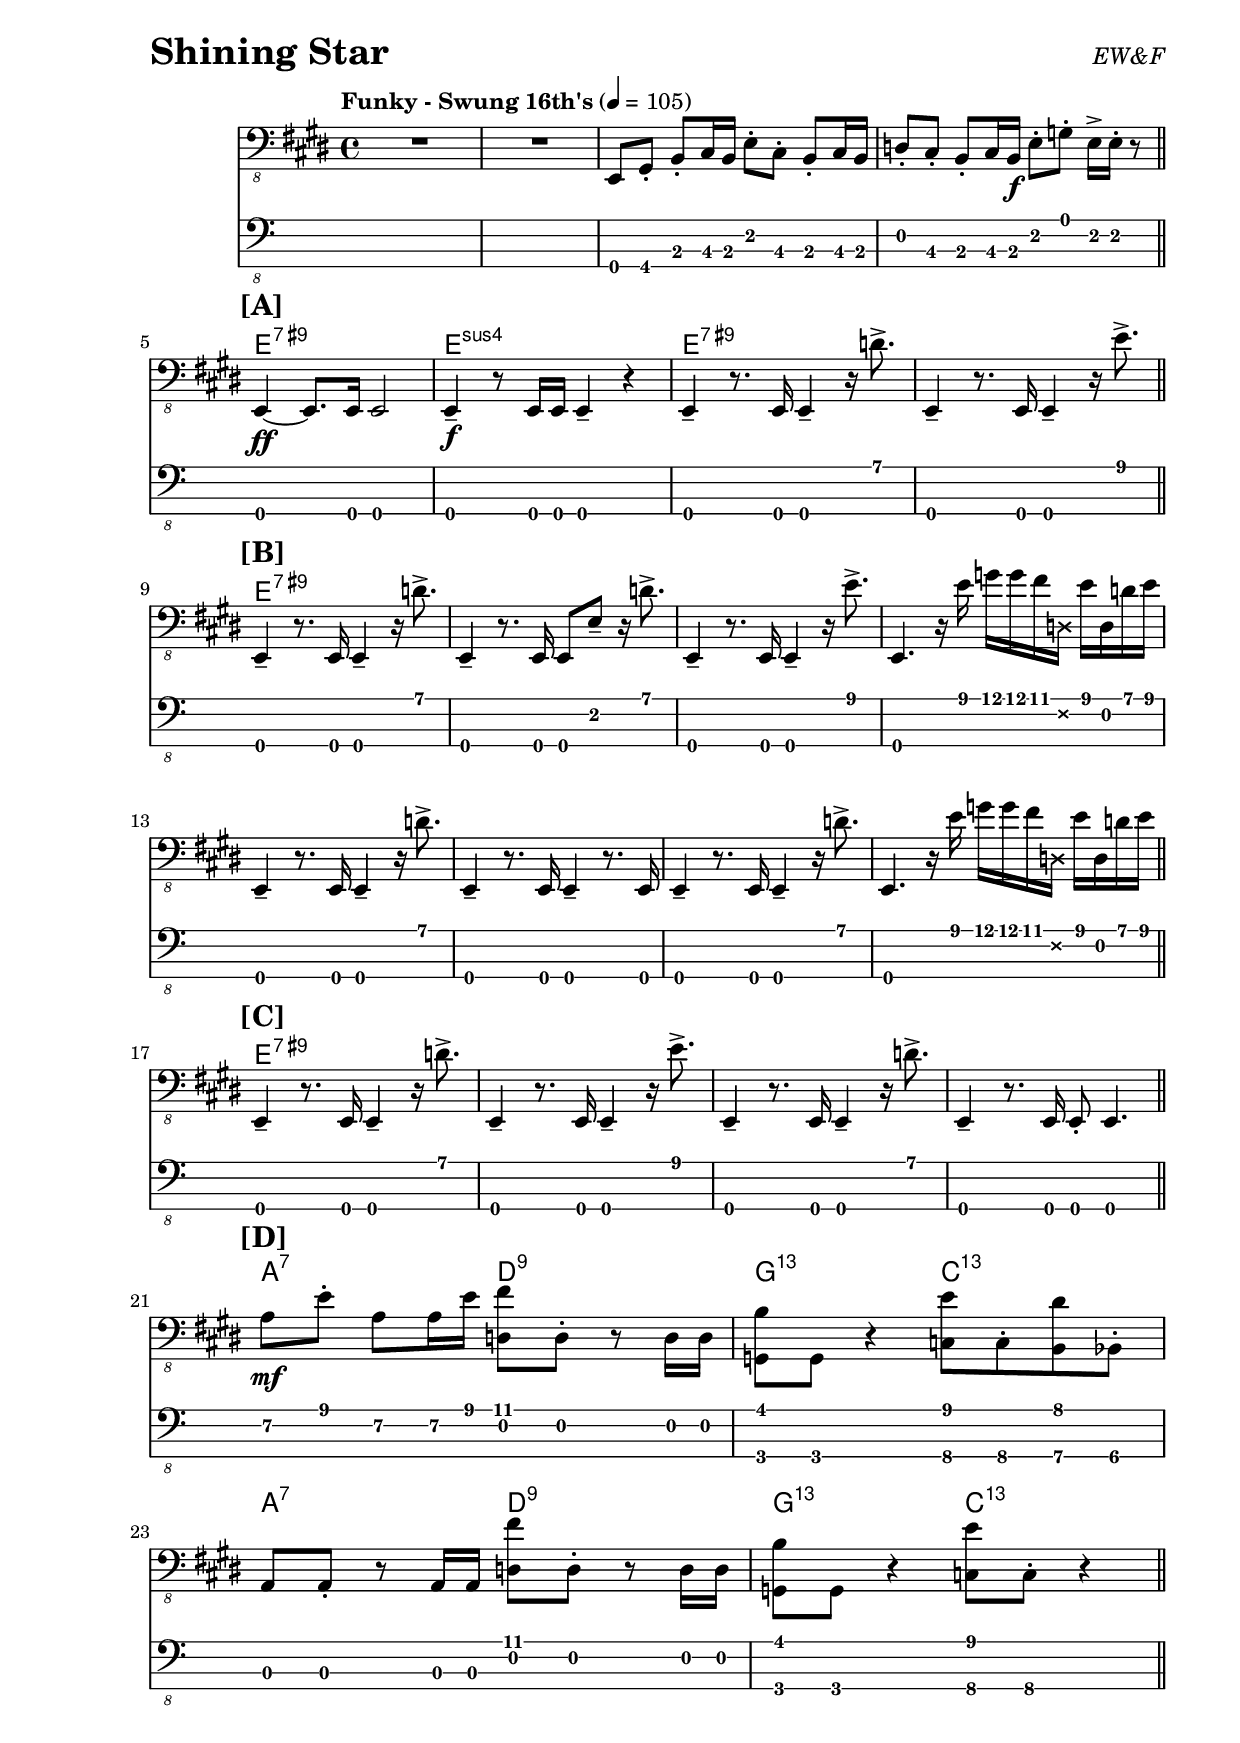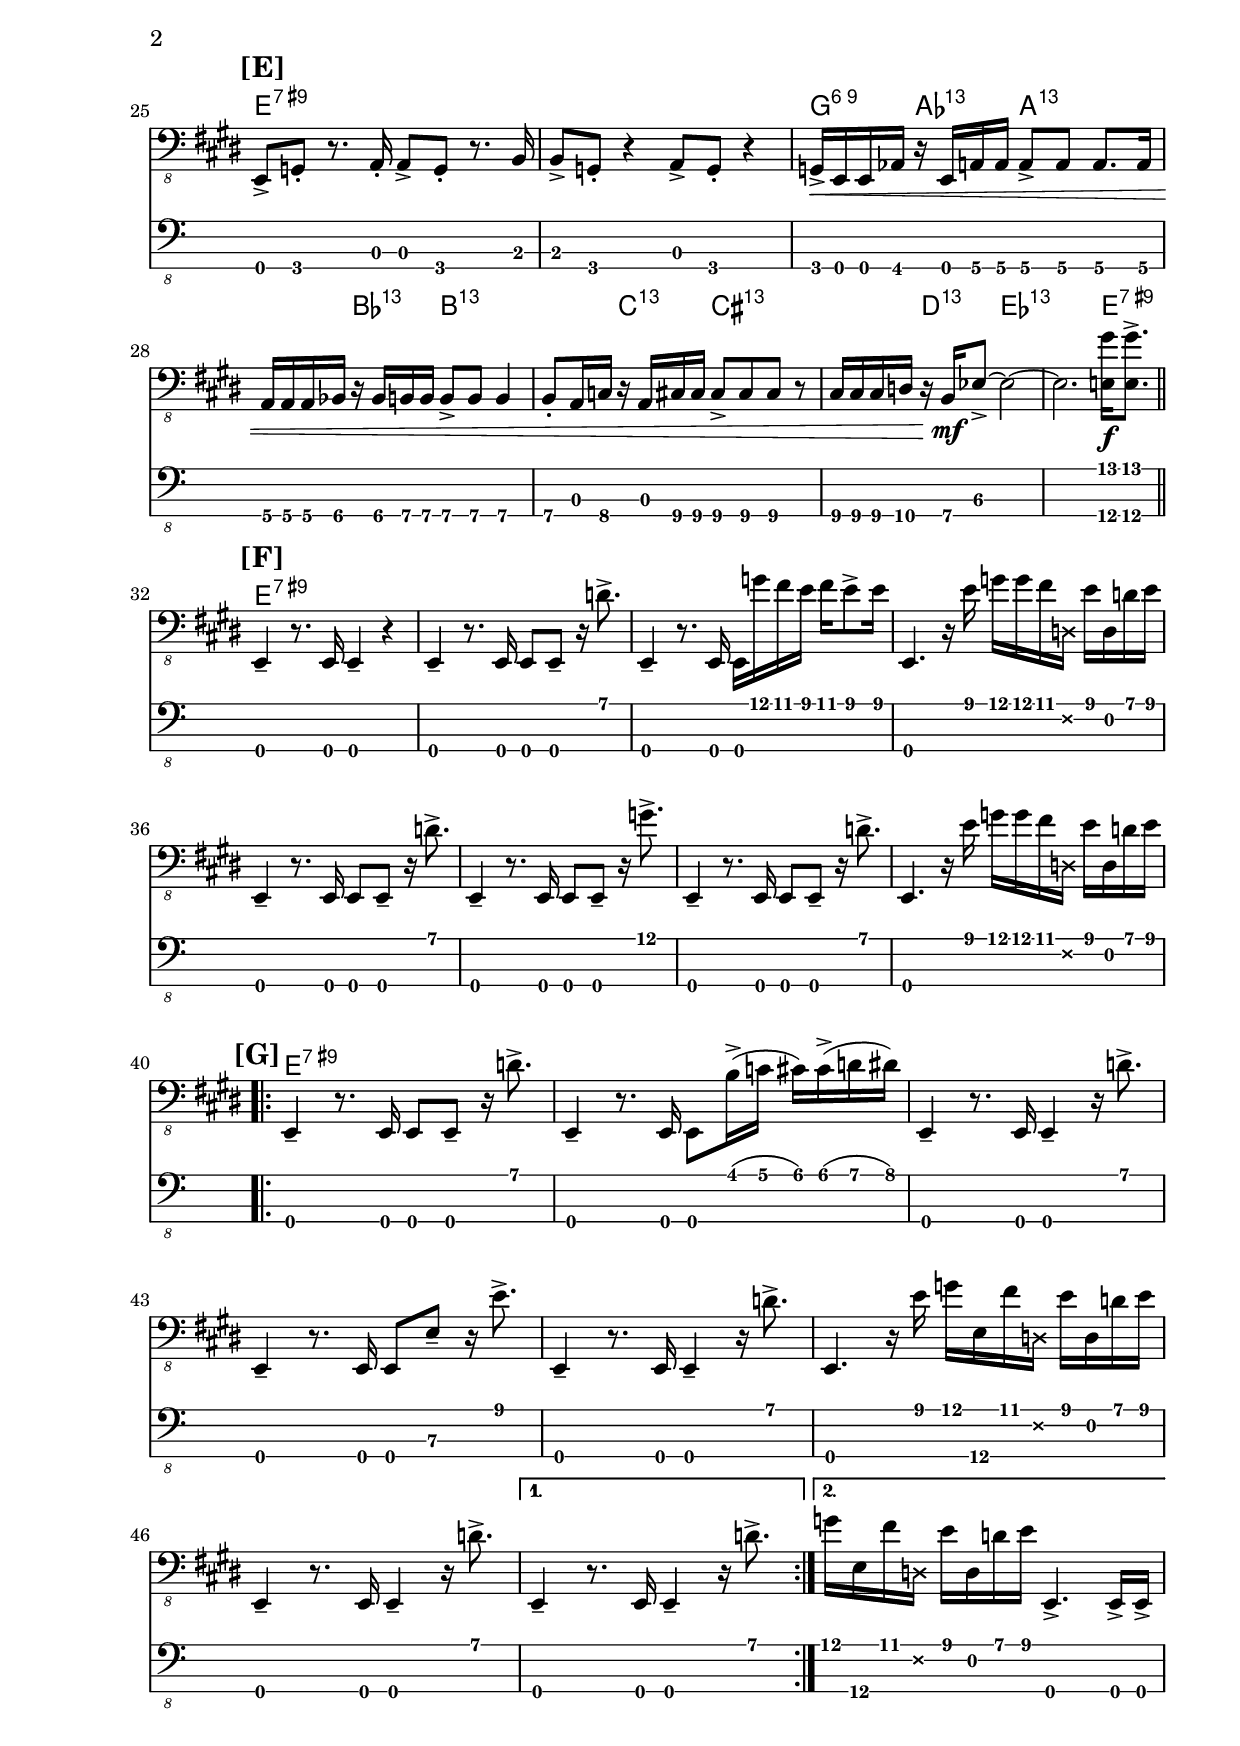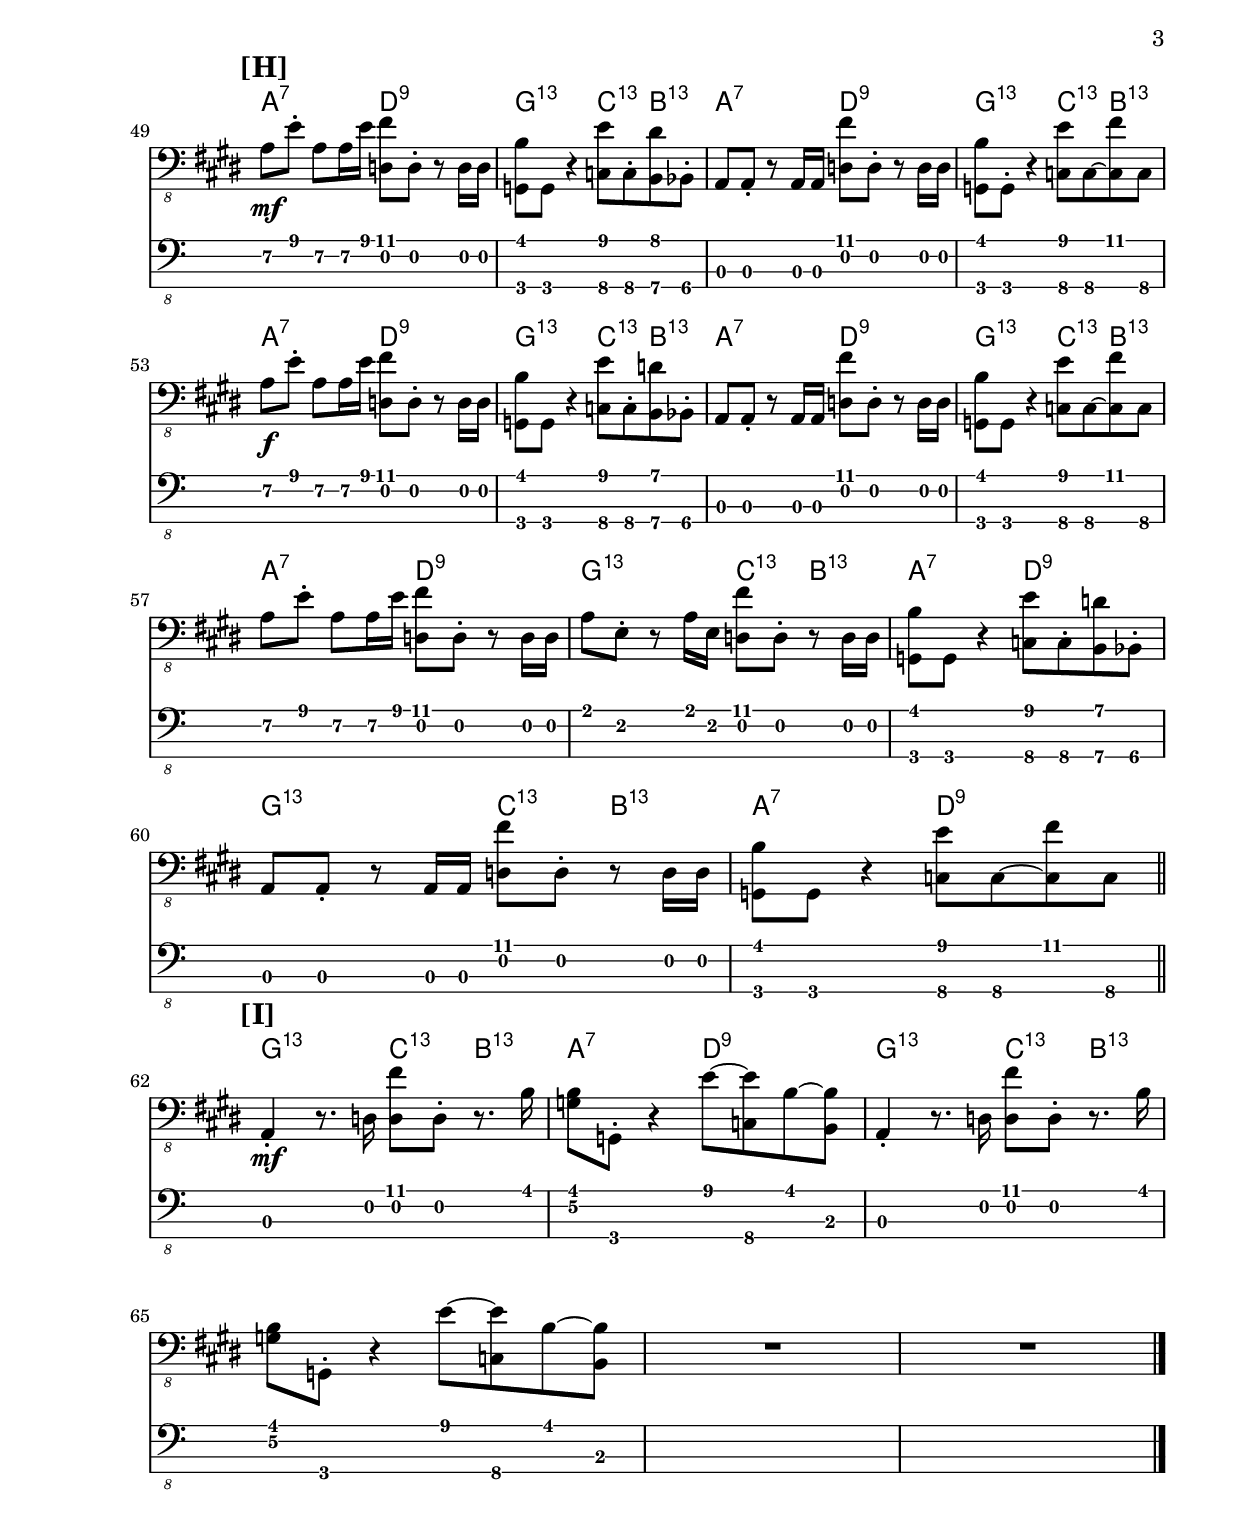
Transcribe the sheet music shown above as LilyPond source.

% LilyBin

\version "2.18.0"
\include "english.ly"

\header {
  piece = \markup { \fontsize #4 \bold "Shining Star" }
  opus = \markup { \italic "EW&F" }
}

\paper { 
  left-margin = 1.0 \in
  right-margin = 0.5 \in
}

mBreak = {
  %% \break
}

cBreak = { \break }

global = {
  \time 4/4
  \tempo "Funky - Swung 16th's" 4 = 105
}

my_notes = \relative c {
  \clef "bass_8"
  \key e \major

  R1 | R1 |
  e,,8 gs8-. b8-. cs16 b16 e8-. cs8-. b8-. cs16 b16 |
  d8-. cs8-. b8-. cs16 b16- \f e8-. g-. e16-> e16-. r8 \bar "||"

  %% 5
  \break
  \mark \markup { \bold { [A] } }
  e,4 \ff ~e8. e16 e2 | 
  e4-- \f r8 e16 e16 e4-- r4 |
  e4-- r8. e16 e4-- r16 d''8.-> |
  e,,4-- r8. e16 e4-- r16 e''8.-> \bar "||"
  
  %% 9
  \break
  \mark \markup { \bold { [B] } }
  e,,4-- r8. e16 e4-- r16 d''8.-> | 
  e,,4-- r8. e16 e8 e'8-- r16 d'8.-> |
  e,,4-- r8. e16 e4-- r16 e''8.-> | 
  e,,4. r16 e''16 g16 g16 fs16 \deadNote d,16 e'16 d,16 d'16 e16 |
  e,,4-- r8. e16 e4-- r16 d''8.-> |
  e,,4-- r8. e16 e4-- r8. e16 |
  e4-- r8. e16 e4-- r16 d''8.-> |
  e,,4. r16 e''16 g16 g16 fs16 \deadNote d,16 e'16 d,16 d'16 e16 \bar "||"

  %% 17
  \break
  \mark \markup { \bold { [C] } }
  e,,4-- r8. e16 e4-- r16 d''8.-> |
  e,,4-- r8. e16 e4-- r16 e''8.-> | 
  e,,4-- r8. e16 e4-- r16 d''8.-> |
  e,,4-- r8. e16 e8-. e4. \bar "||"
  
  %% 21
  \break
  \mark \markup { \bold { [D] } } 
  a'8\2 \mf e'8-. a,8\2 a16\2 e'16 <d, fs'>8 d8-. r8 d16 d16 |
  <g, b'>8 g8 r4 <c e'>8 c-.\4 <b ds'>8 bf8-.\4 |
  
  %% 23
  \break
  a8 a8-. r8 a16 a16 <d fs'>8 d8-. r8 d16 d16 |
  <g, b'>8 g8 r4 <c e'>8 c-.\4 r4 \bar "||"
  
  %% 25
  \break
  \mark \markup { \bold { [E] } } 
  e,8-> g8-. r8. a16-. a8-> g8-. r8. b16 |
  b8-> g8-. r4 a8-> g8-. r4 |
  g16-> \< e16 e16 af16 r16 e16 a16\4 a16\4 a8->\4 a8\4 a8.\4 a16\4 |
  a16\4 a16\4 a16\4 bf16\4 r16 bf16\4 b16\4 b16\4 b8->\4 b8\4 b4\4 | 
  b8-.\4 a16\3 c16\4 r16 a16\3 cs16\4 cs16\4 cs8->\4 cs8\4 cs8\4 r8 |
  cs16\4 cs16\4 cs16\4 d16\4 r16 b16\4 \! \mf ef8->~\3 ef2~ |
  
  %% 31
  ef2. <e gs'>16 \f <e gs'>8.-> \bar "||"
  
  %% 32
  \break
  \mark \markup { \bold { [F] } } 
  e,4-- r8. e16 e4-- r4 |
  e4-- r8. e16 e8 e8-- r16 d''8.-> |
  e,,4-- r8. e16 e16 g''16 fs16 e16 fs16 e8-> e16 |
  e,,4. r16 e''16 g16 g16 fs16 \deadNote d,16 e'16 d,16 d'16 e16 |
  e,,4-- r8. e16 e8 e8-- r16 d''8.-> |
  e,,4-- r8. e16 e8 e8-- r16 g''8.-> |
  e,,4-- r8. e16 e8 e8-- r16 d''8.-> |
  e,,4. r16 e''16 g16 g16 fs16 \deadNote d,16 e'16 d,16 d'16 e16 | %% \bar "||"
  
  %% 40
  \break
  \mark \markup { \bold { [G] } } 
  \repeat volta 2 { 
    e,,4-- r8. e16 e8 e8-- r16 d''8.-> |
    e,,4-- r8. e16 e8 b''16-> (c16 cs16) cs16-> (d16 ds16) |
    e,,4-- r8. e16 e4-- r16 d''8.-> |
    
    %% 43
    e,,4-- r8. e16 e8 e'8--\3 r16 e'8.-> |
    e,,4-- r8. e16 e4-- r16 d''8.-> |
    e,,4. r16 e''16 g16 e,16\4 fs'16 \deadNote d,16 e'16 d,16 d'16 e16 |
    
    %% 46
    e,,4-- r8. e16 e4-- r16 d''8.-> |
  } \alternative {
    { e,,4-- r8. e16 e4-- r16 d''8.-> | }
    { g16 e,16\4 fs'16 \deadNote d,16 e'16 d,16 d'16 e16 e,,4.-> e16-> e16-> | } %% \bar "||"
  }
  
  %% 49
  \break
  \mark \markup { \bold { [H] } } 
  a'8\2 \mf e'8-. a,8\2 a16\2 e'16 <d, fs'>8 d8-. r8 d16 d16 |
  <g, b'>8 g8 r4 <c e'>8 c8-.\4 <b ds'>8  bf8-.\4 |
  a8 a8-. r8 a16 a16 <d fs'>8 d8-. r8 d16 d16 |
  
  %% 52
  <g, b'>8 g8-. r4 <c e'>8 c8~\4 <c fs'>8 c8\4 |
  \break
  a'8\2 \f e'8-. a,8\2 a16\2 e'16 <d, fs'>8 d8-. r8 d16 d16 |
  <g, b'>8 g8 r4 <c e'>8 c8-.\4 <b d'>8 bf8-.\4 |
  a8 a8-. r8 a16 a16 <d fs'>8 d8-. r8 d16 d16 |
  
  %% 56
  <g, b'>8 g8 r4 <c e'>8 c8~\4 <c fs'>8 c8\4 |
  \break
  a'8\2 e'8-. a,8\2 a16\2 e'16 <d, fs'>8 d8-. r8 d16 d16 |a'8 e8-. r8 a16 e16 <d fs'>8 d8-. r8 d16 d16 |
  <g, b'>8 g8 r4 <c e'>8 c8-.\4 <b d'>8 bf8-.\4 |
  a8 a8-. r8 a16 a16 <d fs'>8 d8-. r8 d16 d16 |
  
  %% 60
  <g, b'>8 g8 r4 <c e'>8 c8~\4 <c fs'>8 c8\4 \bar "||"
  
  %% 61
  \break
  \mark \markup { \bold { [I] } } 
  a4-. \mf r8. d16 <d fs'>8 d8-. r8. b'16 |
  <g b>8 g,8-. r4 e''8~ <c, e'>8 b'8~ <b b,>8 |   
  
  %% 63
  a,4-. r8. d16 <d fs'>8 d8-. r8. b'16 |
  <g b>8 g,8-. r4 e''8~ <c, e'>8 b'8~ <b b,>8 |
  R1*2 \bar "|."
  
}

my_chords = \chordmode {
  \set majorSevenSymbol = \markup { maj7 }

  s1 | s1 | s1 | s1 |

  %% 5
  e1:7.9+ | e1:sus4 | e1:7.9+ | s1 |
  
  %% 9
  e1:7.9+ | s1 | s1 | s1 | s1 | s1 | s1 | s1 
  
  %% 17
  e1:7.9+ | s1 | s1 | s1 |
  
  %% 21
  a2:7 d2:9 | g2:13.11 c2:13.11 |
  
  %% 23 
  a2:7 d2:9 | g2:13.11 c2:13.11 |

  %% 25
  e1:7.9+ | s1 | g4:6.9 af4:13.11 a2:13.11 |
  
  %% 28
  s4 bf4:13.11 b2:13.11 | s4 c4:13.11 cs2:13.11 | s4 d4:13.11 ef2:13.11 |
  
  %% 31
  s2. e4:7.9+ |

  %% 32
  e1:7.9+ | s1 | s1 | s1 | s1 | s1 | s1 | s1 |
  
  %% 40
  \repeat volta 2 { 
    e1:7.9+ | s1 | s1 | s1 | s1 | s1 | s1 | 
  } \alternative {
    { s1 | }
    { s1 | }
  }

  %% 49 [H]
  a2:7 d2:9 | g2:13.11 c4:13.11 b4:13.11 |
  a2:7 d2:9 | g2:13.11 c4:13.11 b4:13.11 |
  a2:7 d2:9 | g2:13.11 c4:13.11 b4:13.11 |
  a2:7 d2:9 | g2:13.11 c4:13.11 b4:13.11 |
  a2:7 d2:9 | g2:13.11 c4:13.11 b4:13.11 |
  a2:7 d2:9 | g2:13.11 c4:13.11 b4:13.11 |
  
  %% 61 [I]
  a2:7 d2:9 | g2:13.11 c4:13.11 b4:13.11 |
  a2:7 d2:9 | g2:13.11 c4:13.11 b4:13.11 |
  s1 | s1 |  
  
}

ticktock = \drummode {
  \repeat unfold 40 {
    hiwoodblock 4 lowoodblock lowoodblock lowoodblock
  }
  \repeat volta 2 {
    \repeat unfold 7 {
      hiwoodblock 4 lowoodblock lowoodblock lowoodblock
    }
  } \alternative {
    { hiwoodblock 4 lowoodblock lowoodblock lowoodblock }
    { hiwoodblock 4 lowoodblock lowoodblock lowoodblock }
  }
  \repeat unfold 16 {
    hiwoodblock 4 lowoodblock lowoodblock lowoodblock
  }
}

my_music = <<
  \new ChordNames {
    \set ChordNames.midiInstrument = "percussive organ"
    \set ChordNames.midiMaximumVolume = #0.2
    \set chordChanges = ##t
    \global
    \my_chords
  }
  \new Staff {
    \set Staff.midiInstrument = #"electric bass (finger)"
    \set Staff.midiMinimumVolume = #0.7
    \set Staff.midiMaximumVolume = #0.95
    \global
    \my_notes
  }
  \tag #'scoreOnly
  \new TabStaff
    \with { stringTunings = #bass-tuning } 
  { 
    %%\set TabStaff.minimumFret = #3f
    %%\set TabStaff.restrainOpenStrings = ##t
    \global
    \my_notes
  }
  \tag #'midiOnly
  \new DrumStaff = TickTock <<
    \new DrumVoice = "ticktock" {
      \set DrumStaff.instrumentName = "TickTock"
      \set DrumStaff.midiMaximumVolume = #0.7
      \global
      \ticktock
    }
  >>
>>
  
\score {
  \removeWithTag #'midiOnly \my_music
  \layout {
    \context {
      \Score \override StringNumber #'stencil = ##f 
    }
  }
}

\score {
  \removeWithTag #'scoreOnly \unfoldRepeats \my_music
  \midi {}
}
